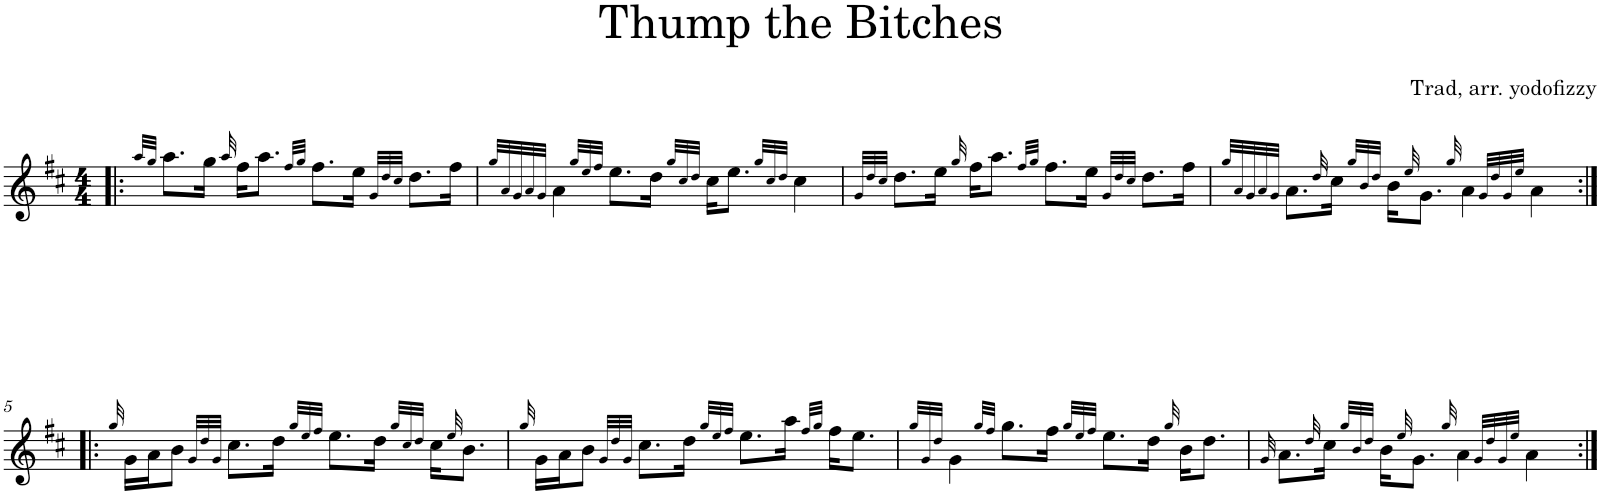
**kern
*part1
*staff1
*I"Oboe
*I'Ob.
*clefG2
*k[f#c#]
*M4/4
=1!|:
32qaa/LLL
32qgg/JJJ
8.aa\L
16gg\Jk
32qaa/
16ff#\KL
8.aa\J
32qff#/LLL
32qgg/JJJ
8.ff#\L
16ee\Jk
32qg/LLL
32qdd/
32qcc#/JJJ
8.dd\L
16ff#\Jk
=2
32qgg/LLL
32qa/
32qg/
32qa/
32qg/JJJ
4a\
32qgg/LLL
32qee/
32qff#/JJJ
8.ee\L
16dd\Jk
32qgg/LLL
32qcc#/
32qdd/JJJ
16cc#\KL
8.ee\J
32qgg/LLL
32qcc#/
32qdd/JJJ
4cc#\
=3
32qg/LLL
32qdd/
32qcc#/JJJ
8.dd\L
16ee\Jk
32qgg/
16ff#\KL
8.aa\J
32qff#/LLL
32qgg/JJJ
8.ff#\L
16ee\Jk
32qg/LLL
32qdd/
32qcc#/JJJ
8.dd\L
16ff#\Jk
=4
32qgg/LLL
32qa/
32qg/
32qa/
32qg/JJJ
8.a\L
32qdd/
16cc#\Jk
32qgg/LLL
32qb/
32qdd/JJJ
16b\KL
32qee/
8.g\J
32qgg/
4a\
32qg/LLL
32qdd/
32qg/
32qee/JJJ
4a\
!!LO:LB:g=z
=5:|!|:
32qgg/
16g\LL
16a\J
8b\J
32qg/LLL
32qdd/
32qg/JJJ
8.cc#\L
16dd\Jk
32qgg/LLL
32qee/
32qff#/JJJ
8.ee\L
16dd\Jk
32qgg/LLL
32qcc#/
32qdd/JJJ
16cc#\KL
32qee/
8.b\J
=6
32qgg/
16g\LL
16a\J
8b\J
32qg/LLL
32qdd/
32qg/JJJ
8.cc#\L
16dd\Jk
32qgg/LLL
32qee/
32qff#/JJJ
8.ee\L
16aa\Jk
32qff#/LLL
32qgg/JJJ
16ff#\KL
8.ee\J
=7
32qgg/LLL
32qg/
32qdd/JJJ
4g\
32qgg/LLL
32qff#/JJJ
8.gg\L
16ff#\Jk
32qgg/LLL
32qee/
32qff#/JJJ
8.ee\L
16dd\Jk
32qgg/
16b\KL
8.dd\J
=8
32qg/
8.a\L
32qdd/
16cc#\Jk
32qgg/LLL
32qb/
32qdd/JJJ
16b\KL
32qee/
8.g\J
32qgg/
4a\
32qg/LLL
32qdd/
32qg/
32qee/JJJ
4a\
=:|!
*-
